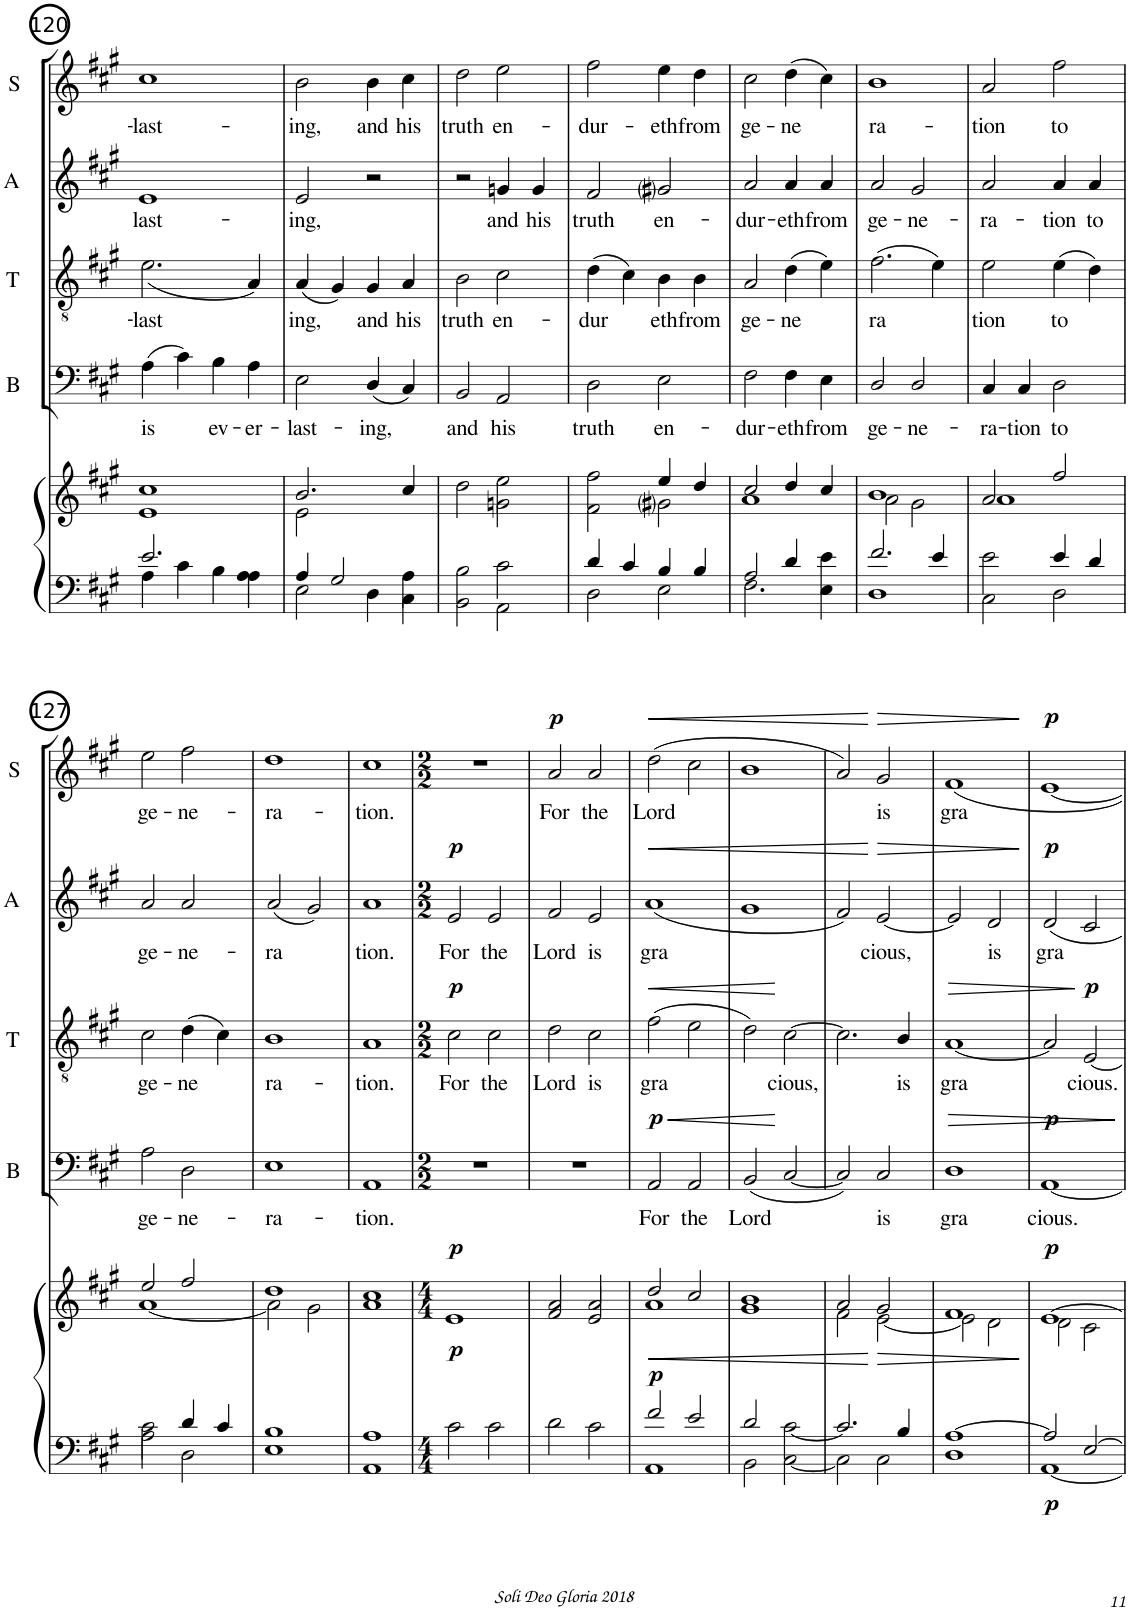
**kern	**dynam	**kern	**dynam	**kern	**text	**dynam	**kern	**text	**dynam	**kern	**text	**dynam	**kern	**text	**dynam
*part6	*part6	*part5	*part5	*part4	*part4	*part4	*part3	*part3	*part3	*part2	*part2	*part2	*part1	*part1	*part1
*staff6	*staff6	*staff5	*staff5	*staff4	*staff4	*staff4	*staff3	*staff3	*staff3	*staff2	*staff2	*staff2	*staff1	*staff1	*staff1
*	*	*	*	*I"Bass	*	*	*I"Tenor	*	*	*I"Alto	*	*	*I"Soprano	*	*
*	*	*	*	*I'B	*	*	*I'T	*	*	*I'A	*	*	*I'S	*	*
!!LO:PB:g=z
*clefF4	*	*clefG2	*	*clefF4	*	*	*clefGv2	*	*	*clefG2	*	*	*clefG2	*	*
*	*	*	*	*	*	*	*ITrd1c2	*	*	*	*	*	*	*	*
*k[f#c#g#]	*	*k[f#c#g#]	*	*k[f#c#g#]	*	*	*k[f#c#g#]	*	*	*k[f#c#g#]	*	*	*k[f#c#g#]	*	*
*A:	*	*A:	*	*A:	*	*	*A:	*	*	*A:	*	*	*A:	*	*
*M2/2	*	*M2/2	*	*M2/2	*	*	*M2/2	*	*	*M2/2	*	*	*M2/2	*	*
*met(c|)	*	*met(c|)	*	*met(c|)	*	*	*met(c|)	*	*	*met(c|)	*	*	*met(c|)	*	*
=120	=120	=120	=120	=120	=120	=120	=120	=120	=120	=120	=120	=120	=120	=120	=120
*^	*	*^	*	*	*	*	*	*	*	*	*	*	*	*	*
!	!	!	!	!	!	!	!LO:LY:b	!	!	!LO:LY:b	!	!	!LO:LY:b	!	!	!LO:LY:b	!
2.e/	4A\	.	1cc#	1e	.	(>4A\	is	.	(<2.e\	-last­	.	1e	last-	.	1cc#	-last-	.
.	4c#\	.	.	.	.	4c#\)	.	.	.	.	.	.	.	.	.	.	.
!	!	!	!	!	!	!	!LO:LY:b	!	!	!	!	!	!	!	!	!	!
.	4B\	.	.	.	.	4B\	ev-	.	.	.	.	.	.	.	.	.	.
!	!	!	!	!	!	!	!LO:LY:b	!	!	!	!	!	!	!	!	!	!
4A\	4A\	.	.	.	.	4A\	-er-	.	4A/)	.	.	.	.	.	.	.	.
=121	=121	=121	=121	=121	=121	=121	=121	=121	=121	=121	=121	=121	=121	=121	=121	=121	=121
!	!	!	!	!	!	!	!LO:LY:b	!	!	!LO:LY:b	!	!	!LO:LY:b	!	!	!LO:LY:b	!
4A/	2E\	.	2.b/	2e\	.	2E\	-last-	.	(<4A/	ing,	.	2e/	-ing,	.	2b\	-ing,	.
2G#/	.	.	.	.	.	.	.	.	4G#/)	.	.	.	.	.	.	.	.
!	!	!	!	!	!	!	!LO:LY:b	!	!	!LO:LY:b	!	!	!	!	!	!LO:LY:b	!
.	4D\	.	.	2ryy	.	(<4D/	-ing,	.	4G#/	and	.	2r	.	.	4b\	and	.
!	!	!	!	!	!	!	!	!	!	!LO:LY:b	!	!	!	!	!	!LO:LY:b	!
4A\	4C#\	.	4cc#/	.	.	4C#/)	.	.	4A/	his	.	.	.	.	4cc#\	his	.
=122	=122	=122	=122	=122	=122	=122	=122	=122	=122	=122	=122	=122	=122	=122	=122	=122	=122
!	!	!	!	!	!	!	!LO:LY:b	!	!	!LO:LY:b	!	!	!	!	!	!LO:LY:b	!
2B\	2BB\	.	2dd\	2ryy	.	2BB/	and	.	2B\	truth	.	2r	.	.	2dd\	truth	.
!	!	!	!	!	!	!	!LO:LY:b	!	!	!LO:LY:b	!	!	!LO:LY:b	!	!	!LO:LY:b	!
2c#\	2AA\	.	2ee\	2gn\	.	2AA/	his	.	2c#\	en-	.	4gn/	and	.	2ee\	en-	.
!	!	!	!	!	!	!	!	!	!	!	!	!	!LO:LY:b	!	!	!	!
.	.	.	.	.	.	.	.	.	.	.	.	4g/	his	.	.	.	.
=123	=123	=123	=123	=123	=123	=123	=123	=123	=123	=123	=123	=123	=123	=123	=123	=123	=123
!	!	!	!	!	!	!	!LO:LY:b	!	!	!LO:LY:b	!	!	!LO:LY:b	!	!	!LO:LY:b	!
4d/	2D\	.	2ff#\	2f#\	.	2D\	truth	.	(>4d\	-dur­	.	2f#/	truth	.	2ff#\	-dur-	.
4c#/	.	.	.	.	.	.	.	.	4c#\)	.	.	.	.	.	.	.	.
!	!	!	!	!	!	!	!LO:LY:b	!	!	!LO:LY:b	!	!	!LO:LY:b	!	!	!LO:LY:b	!
4B/	2E\	.	4ee/	2g#i\	.	2E\	en-	.	4B\	eth	.	2g#i/	en-	.	4ee\	-eth	.
!	!	!	!	!	!	!	!	!	!	!LO:LY:b	!	!	!	!	!	!LO:LY:b	!
4B/	.	.	4dd/	.	.	.	.	.	4B\	from	.	.	.	.	4dd\	from	.
=124	=124	=124	=124	=124	=124	=124	=124	=124	=124	=124	=124	=124	=124	=124	=124	=124	=124
!	!	!	!	!	!	!	!LO:LY:b	!	!	!LO:LY:b	!	!	!LO:LY:b	!	!	!LO:LY:b	!
2A/	2.F#\	.	2cc#/	1a	.	2F#\	-dur-	.	2A/	ge-	.	2a/	-dur-	.	2cc#\	ge-	.
!	!	!	!	!	!	!	!LO:LY:b	!	!	!LO:LY:b	!	!	!LO:LY:b	!	!	!LO:LY:b	!
4d/	.	.	4dd/	.	.	4F#\	-eth	.	(>4d\	-ne­	.	4a/	-eth	.	(>4dd\	-ne­	.
!	!	!	!	!	!	!	!LO:LY:b	!	!	!	!	!	!LO:LY:b	!	!	!	!
4e\	4E\	.	4cc#/	.	.	4E\	from	.	4e\)	.	.	4a/	from	.	4cc#\)	.	.
=125	=125	=125	=125	=125	=125	=125	=125	=125	=125	=125	=125	=125	=125	=125	=125	=125	=125
!	!	!	!	!	!	!	!LO:LY:b	!	!	!LO:LY:b	!	!	!LO:LY:b	!	!	!LO:LY:b	!
2.f#/	1D	.	1b	2a\	.	2D/	ge-	.	(>2.f#\	ra­	.	2a/	ge-	.	1b	ra-	.
!	!	!	!	!	!	!	!LO:LY:b	!	!	!	!	!	!LO:LY:b	!	!	!	!
.	.	.	.	2g#\	.	2D/	-ne-	.	.	.	.	2g#/	-ne-	.	.	.	.
4e/	.	.	.	.	.	.	.	.	4e\)	.	.	.	.	.	.	.	.
=126	=126	=126	=126	=126	=126	=126	=126	=126	=126	=126	=126	=126	=126	=126	=126	=126	=126
!	!	!	!	!	!	!	!LO:LY:b	!	!	!LO:LY:b	!	!	!LO:LY:b	!	!	!LO:LY:b	!
2e\	2C#\	.	2a/	1a	.	4C#/	-ra-	.	2e\	tion	.	2a/	-ra-	.	2a/	-tion	.
!	!	!	!	!	!	!	!LO:LY:b	!	!	!	!	!	!	!	!	!	!
.	.	.	.	.	.	4C#/	-tion	.	.	.	.	.	.	.	.	.	.
!	!	!	!	!	!	!	!LO:LY:b	!	!	!LO:LY:b	!	!	!LO:LY:b	!	!	!LO:LY:b	!
4e/	2D\	.	2ff#/	.	.	2D\	to	.	(>4e\	to	.	4a/	-tion	.	2ff#\	to	.
!	!	!	!	!	!	!	!	!	!	!	!	!	!LO:LY:b	!	!	!	!
4d/	.	.	.	.	.	.	.	.	4d\)	.	.	4a/	to	.	.	.	.
!!LO:LB:g=z
=127	=127	=127	=127	=127	=127	=127	=127	=127	=127	=127	=127	=127	=127	=127	=127	=127	=127
!	!	!	!	!	!	!	!LO:LY:b	!	!	!LO:LY:b	!	!	!LO:LY:b	!	!	!LO:LY:b	!
2c#\	2A\	.	2ee/	[<1a	.	2A\	ge-	.	2c#\	ge-	.	2a/	ge-	.	2ee\	ge-	.
!	!	!	!	!	!	!	!LO:LY:b	!	!	!LO:LY:b	!	!	!LO:LY:b	!	!	!LO:LY:b	!
4d/	2D\	.	2ff#/	.	.	2D\	-ne-	.	(>4d\	-ne­	.	2a/	-ne-	.	2ff#\	-ne-	.
4c#/	.	.	.	.	.	.	.	.	4c#\)	.	.	.	.	.	.	.	.
=128	=128	=128	=128	=128	=128	=128	=128	=128	=128	=128	=128	=128	=128	=128	=128	=128	=128
!	!	!	!	!	!	!	!LO:LY:b	!	!	!LO:LY:b	!	!	!LO:LY:b	!	!	!LO:LY:b	!
1B	1E	.	1dd	2a\]	.	1E	-ra-	.	1B	ra-	.	(<2a/	-ra­	.	1dd	-ra-	.
.	.	.	.	2g#\	.	.	.	.	.	.	.	2g#/)	.	.	.	.	.
=129	=129	=129	=129	=129	=129	=129	=129	=129	=129	=129	=129	=129	=129	=129	=129	=129	=129
!	!	!	!	!	!	!	!LO:LY:b	!	!	!LO:LY:b	!	!	!LO:LY:b	!	!	!LO:LY:b	!
1A	1AA	.	1cc#	1a	.	1AA	-tion.	.	1A	-tion.	.	1a	tion.	.	1cc#	-tion.	.
*v	*v	*	*	*	*	*	*	*	*	*	*	*	*	*	*	*	*
=130	=130	=130	=130	=130	=130	=130	=130	=130	=130	=130	=130	=130	=130	=130	=130	=130
*M4/4	*	*M4/4	*	*	*M2/2	*	*	*M2/2	*	*	*M2/2	*	*	*M2/2	*	*
*^	*	*	*	*	*	*	*	*	*	*	*	*	*	*	*	*
!	!	!	!	!	!LO:DY:a	!	!	!	!	!LO:LY:b	!	!	!LO:LY:b	!	!	!	!
!	!	!	!	!	!LO:DY:n=1:b	!	!	!	!	!	!LO:DY:a	!	!	!LO:DY:a	!	!	!
*v	*v	*	*	*	*	*	*	*	*	*	*	*	*	*	*	*	*
2c#\	.	1ryy	1e	p p	1r	.	.	2c#\	For	p	2e/	For	p	1r	.	.
!	!	!	!	!	!	!	!	!	!LO:LY:b	!	!	!LO:LY:b	!	!	!	!
2c#\	.	.	.	.	.	.	.	2c#\	the	.	2e/	the	.	.	.	.
=131	=131	=131	=131	=131	=131	=131	=131	=131	=131	=131	=131	=131	=131	=131	=131	=131
!	!	!	!	!	!	!	!	!	!LO:LY:b	!	!	!LO:LY:b	!	!	!LO:LY:b	!LO:DY:a
2d\	.	2a/	2f#/	.	1r	.	.	2d\	Lord	.	2f#/	Lord	.	2a/	For	p
!	!	!	!	!	!	!	!	!	!LO:LY:b	!	!	!LO:LY:b	!	!	!LO:LY:b	!
2c#\	.	2a/	2e/	.	.	.	.	2c#\	is	.	2e/	is	.	2a/	the	.
=132	=132	=132	=132	=132	=132	=132	=132	=132	=132	=132	=132	=132	=132	=132	=132	=132
*^	*	*	*	*	*	*	*	*	*	*	*	*	*	*	*	*
!	!	!LO:DY:a	!	!	!LO:HP:b	!	!LO:LY:b	!LO:HP:b	!	!LO:LY:b	!LO:HP:b	!	!LO:LY:b	!LO:HP:b	!	!LO:LY:b	!LO:HP:b
!	!	!	!	!	!	!	!	!LO:DY:n=1:a	!	!	!	!	!	!	!	!	!
2f#/	1AA	p	2dd/	1a	<	2AA/	For	< p	(>2f#\	gra­	<	(<1a	gra­	<	(>2dd\	Lord	<
!	!	!	!	!	!	!	!LO:LY:b	!	!	!	!	!	!	!	!	!	!
2e/	.	.	2cc#/	.	.	2AA/	the	.	2e\	.	.	.	.	.	2cc#\	.	.
=133	=133	=133	=133	=133	=133	=133	=133	=133	=133	=133	=133	=133	=133	=133	=133	=133	=133
!	!	!	!	!	!	!	!LO:LY:b	!	!	!	!	!	!	!	!	!	!
2d/	2BB\	.	1b	1g#	.	(<2BB/	Lord	.	2d\)	.	.	1g#	.	.	1b	.	.
!	!	!	!	!	!	!	!	!	!	!LO:LY:b	!	!	!	!	!	!	!
[<2c#\	[<2C#\	.	.	.	.	[2C#/	.	[	[2c#\	cious,	[	.	.	.	.	.	.
=134	=134	=134	=134	=134	=134	=134	=134	=134	=134	=134	=134	=134	=134	=134	=134	=134	=134
2.c#/]	2C#\]	.	2a/	2f#\	.	2C#/])	.	.	2.c#\]	.	.	2f#/)	.	.	2a/)	.	.
!	!	!	!	!	!LO:HP:n=1:b	!	!LO:LY:b	!	!	!	!	!	!LO:LY:b	!LO:HP:n=1:b	!	!LO:LY:b	!LO:HP:n=1:b
.	2C#\	.	2g#/	[<2e\	[ >	2C#/	is	.	.	.	.	[2e/	cious,	[ >	2g#/	is	[ >
!	!	!	!	!	!	!	!	!	!	!LO:LY:b	!	!	!	!	!	!	!
4B/	.	.	.	.	.	.	.	.	4B/	is	.	.	.	.	.	.	.
=135	=135	=135	=135	=135	=135	=135	=135	=135	=135	=135	=135	=135	=135	=135	=135	=135	=135
!	!	!	!	!	!	!	!LO:LY:b	!LO:HP:b	!	!LO:LY:b	!LO:HP:b	!	!	!	!	!LO:LY:b	!
[>1A	1D	.	1f#	2e\]	.	1D	gra­	>	[1A	gra­	>	2e/]	.	.	1f#	gra­	.
!	!	!	!	!	!	!	!	!	!	!	!	!	!LO:LY:b	!	!	!	!
.	.	.	.	2d\	.	.	.	.	.	.	.	2d/	is	.	.	.	.
*v	*v	*	*	*	*	*	*	*	*	*	*	*	*	*	*	*	*
*	*	*v	*v	*	*	*	*	*	*	*	*	*	*	*	*	*
.	.	.	]	.	.	.	.	.	.	.	.	]	.	.	]
=136	=136	=136	=136	=136	=136	=136	=136	=136	=136	=136	=136	=136	=136	=136	=136
*^	*	*^	*	*	*	*	*	*	*	*	*	*	*	*	*
!	!	!LO:DY:b	!	!	!LO:DY:a	!	!LO:LY:b	!LO:DY:a	!	!	!	!	!LO:LY:b	!LO:DY:a	!	!	!LO:DY:a
2A/]	[<1AA	p	[>1e	2d\	p	[1AA	cious.	p	2A/]	.	.	2d/	gra­	p	[1e	.	p
!	!	!	!	!	!	!	!	!	!	!LO:LY:b	!LO:DY:n=1:a	!	!	!	!	!	!
[>2E/	.	.	.	2c#\	.	.	.	.	[2E/	cious.	] p	2c#/	.	.	.	.	.
*v	*v	*	*	*	*	*	*	*	*	*	*	*	*	*	*	*	*
*	*	*v	*v	*	*	*	*	*	*	*	*	*	*	*	*	*
.	.	.	.	.	.	]	.	.	.	.	.	.	.	.	.
=	=	=	=	=	=	=	=	=	=	=	=	=	=	=	=
*-	*-	*-	*-	*-	*-	*-	*-	*-	*-	*-	*-	*-	*-	*-	*-
